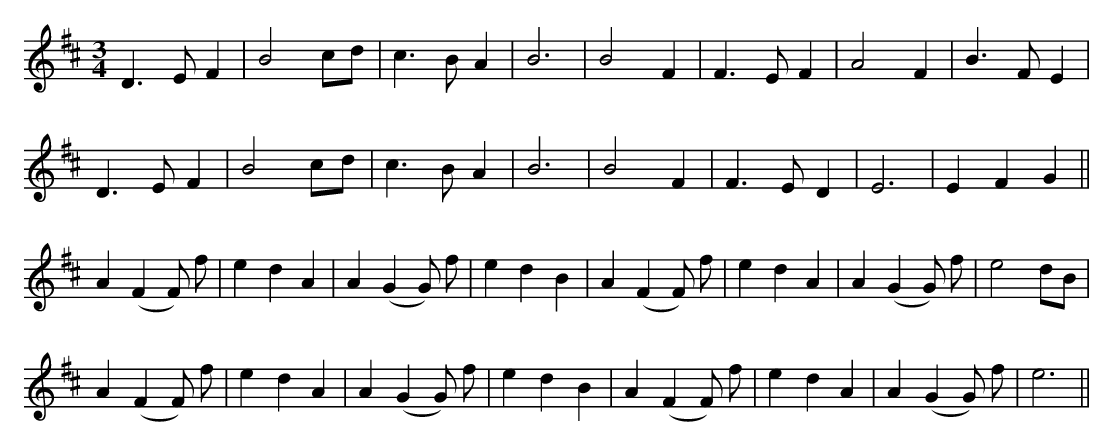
X:1
M:3/4
K:D
D3 E F2|B4 cd|c3 BA2|B6|B4 F2|F3 E F2|A4 F2|B3 F E2|
D3 E F2|B4 cd|c3 BA2|B6|B4 F2|F3 E D2|E6|E2 F2 G2||
A2 (F2 F) f|e2 d2 A2|A2 (G2 G) f|e2 d2 B2|A2 (F2 F) f|e2 d2 A2|A2 (G2 G) f|e4 dB|
A2 (F2 F) f|e2 d2 A2|A2 (G2 G) f|e2 d2 B2|A2 (F2 F) f|e2 d2 A2|A2 (G2 G) f|e6||
